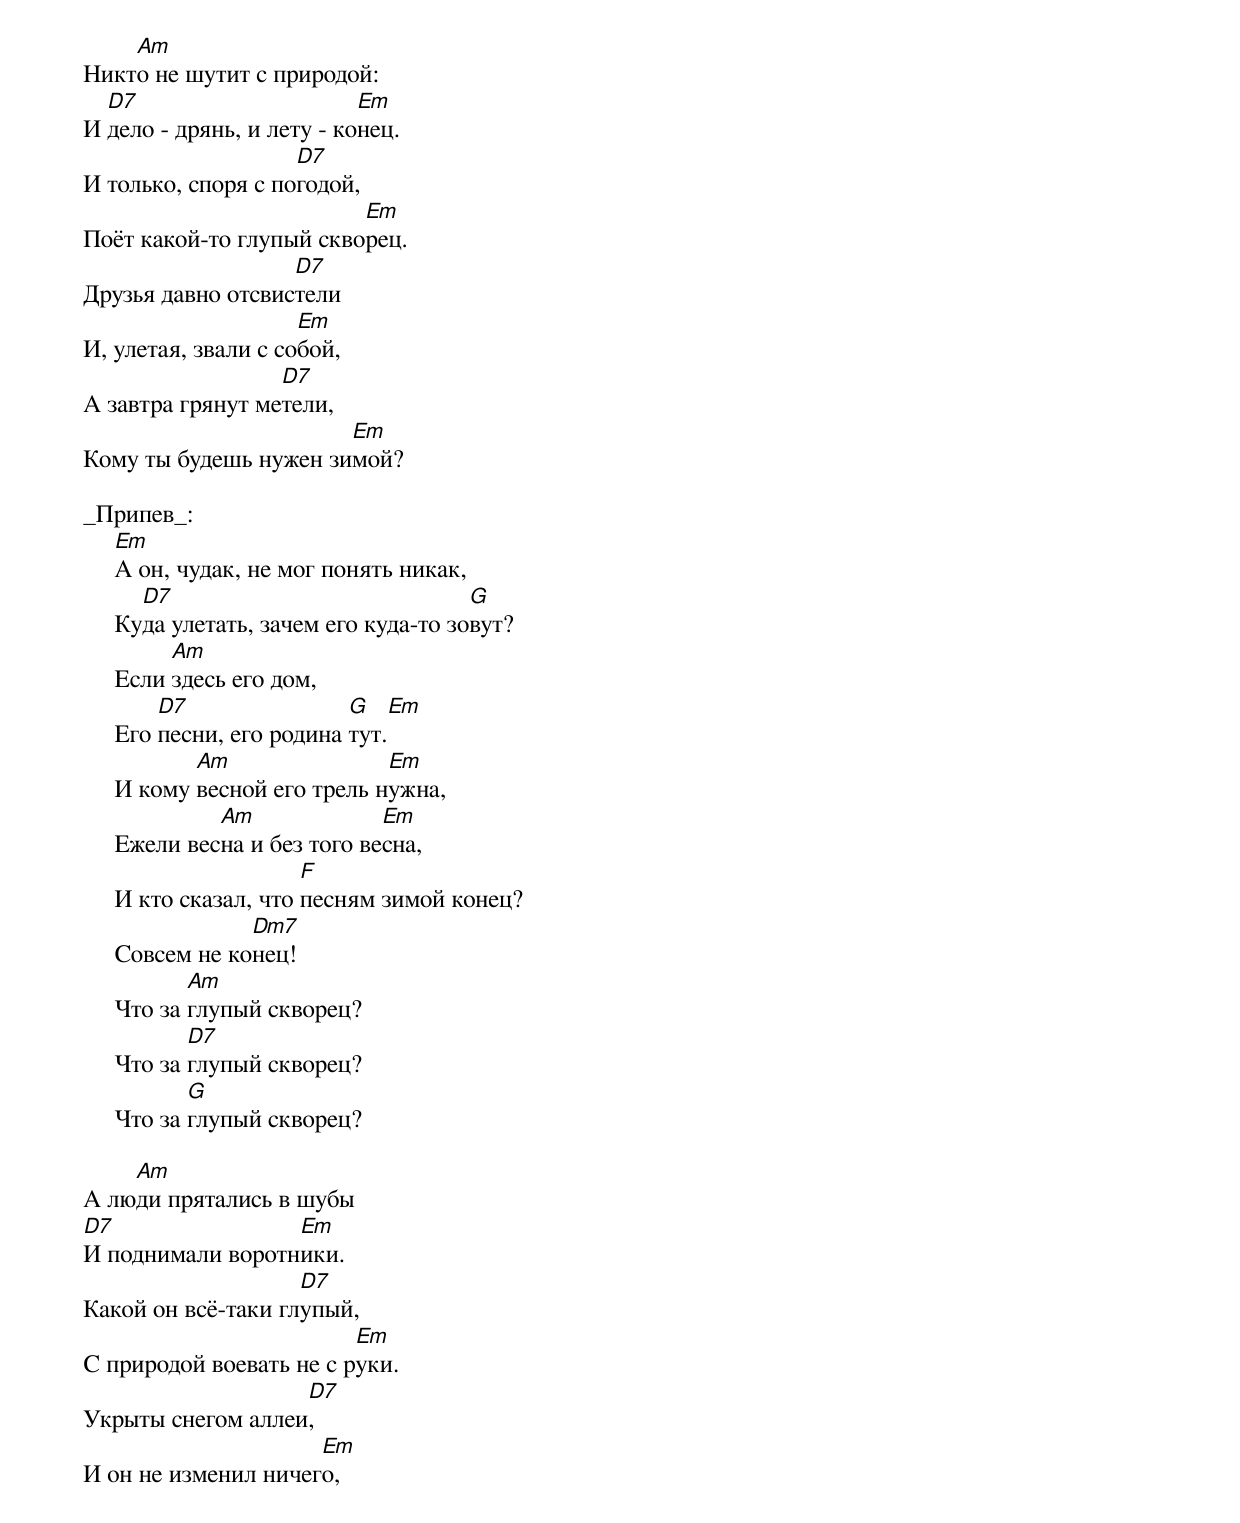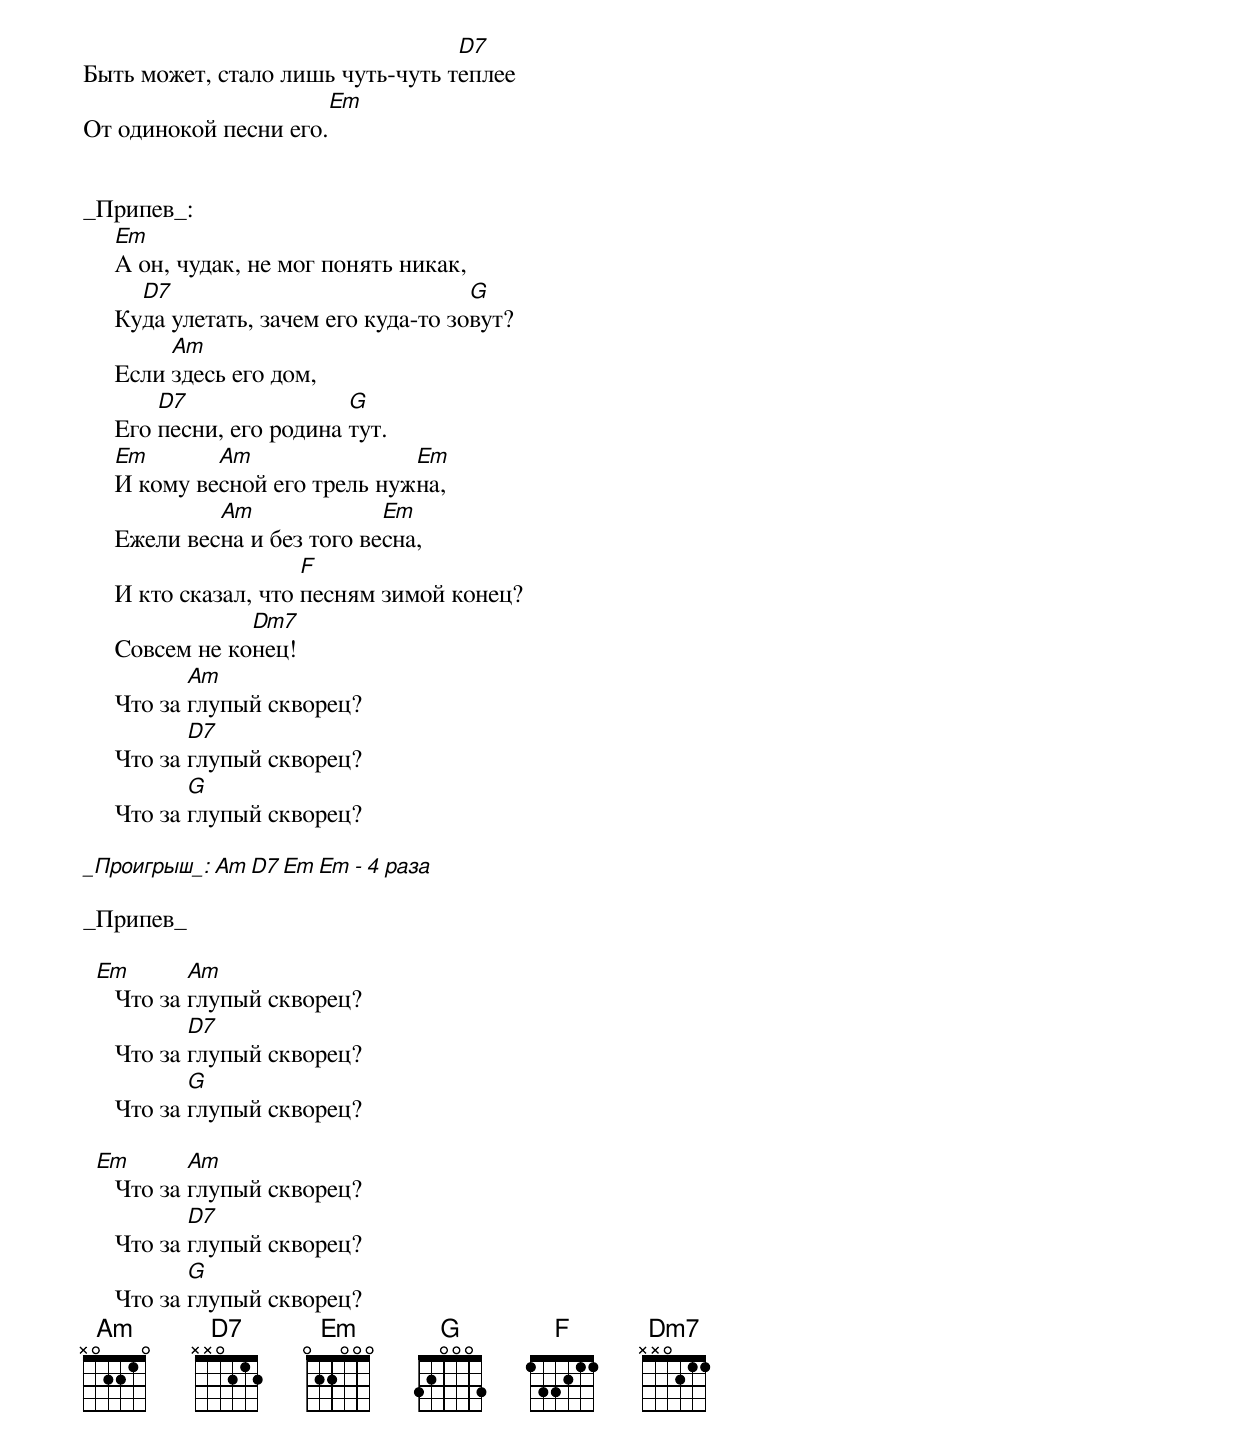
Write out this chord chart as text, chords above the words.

    Am
Никто не шутит с природой:
  D7                       Em
И дело - дрянь, и лету - конец.
                    D7
И только, споря с погодой,
                         Em
Поёт какой-то глупый скворец.
                   D7
Друзья давно отсвистели
                     Em
И, улетая, звали с собой,
                  D7
А завтра грянут метели,
                       Em
Кому ты будешь нужен зимой?

_Припев_:
     Em
     А он, чудак, не мог понять никак,
       D7                              G
     Куда улетать, зачем его куда-то зовут?
          Am
     Если здесь его дом,
         D7                G    Em
     Его песни, его родина тут.
            Am                Em
     И кому весной его трель нужна,
              Am              Em
     Ежели весна и без того весна,
                       F
     И кто сказал, что песням зимой конец?
                 Dm7
     Совсем не конец!
            Am
     Что за глупый скворец?
            D7
     Что за глупый скворец?
            G
     Что за глупый скворец?

    Am
А люди прятались в шубы
D7                Em
И поднимали воротники.
                    D7
Какой он всё-таки глупый,
                         Em
С природой воевать не с руки.
                   D7
Укрыты снегом аллеи,
                     Em
И он не изменил ничего,
                                  D7
Быть может, стало лишь чуть-чуть теплее
                       Em
От одинокой песни его.


_Припев_:
     Em
     А он, чудак, не мог понять никак,
       D7                              G
     Куда улетать, зачем его куда-то зовут?
          Am
     Если здесь его дом,
         D7                G
     Его песни, его родина тут.
     Em       Am                Em
     И кому весной его трель нужна,
              Am              Em
     Ежели весна и без того весна,
                       F
     И кто сказал, что песням зимой конец?
                 Dm7
     Совсем не конец!
            Am
     Что за глупый скворец?
            D7
     Что за глупый скворец?
            G
     Что за глупый скворец?

_Проигрыш_: Am D7 Em Em - 4 раза

_Припев_

  Em        Am
     Что за глупый скворец?
            D7
     Что за глупый скворец?
            G
     Что за глупый скворец?

  Em        Am
     Что за глупый скворец?
            D7
     Что за глупый скворец?
            G
     Что за глупый скворец?
